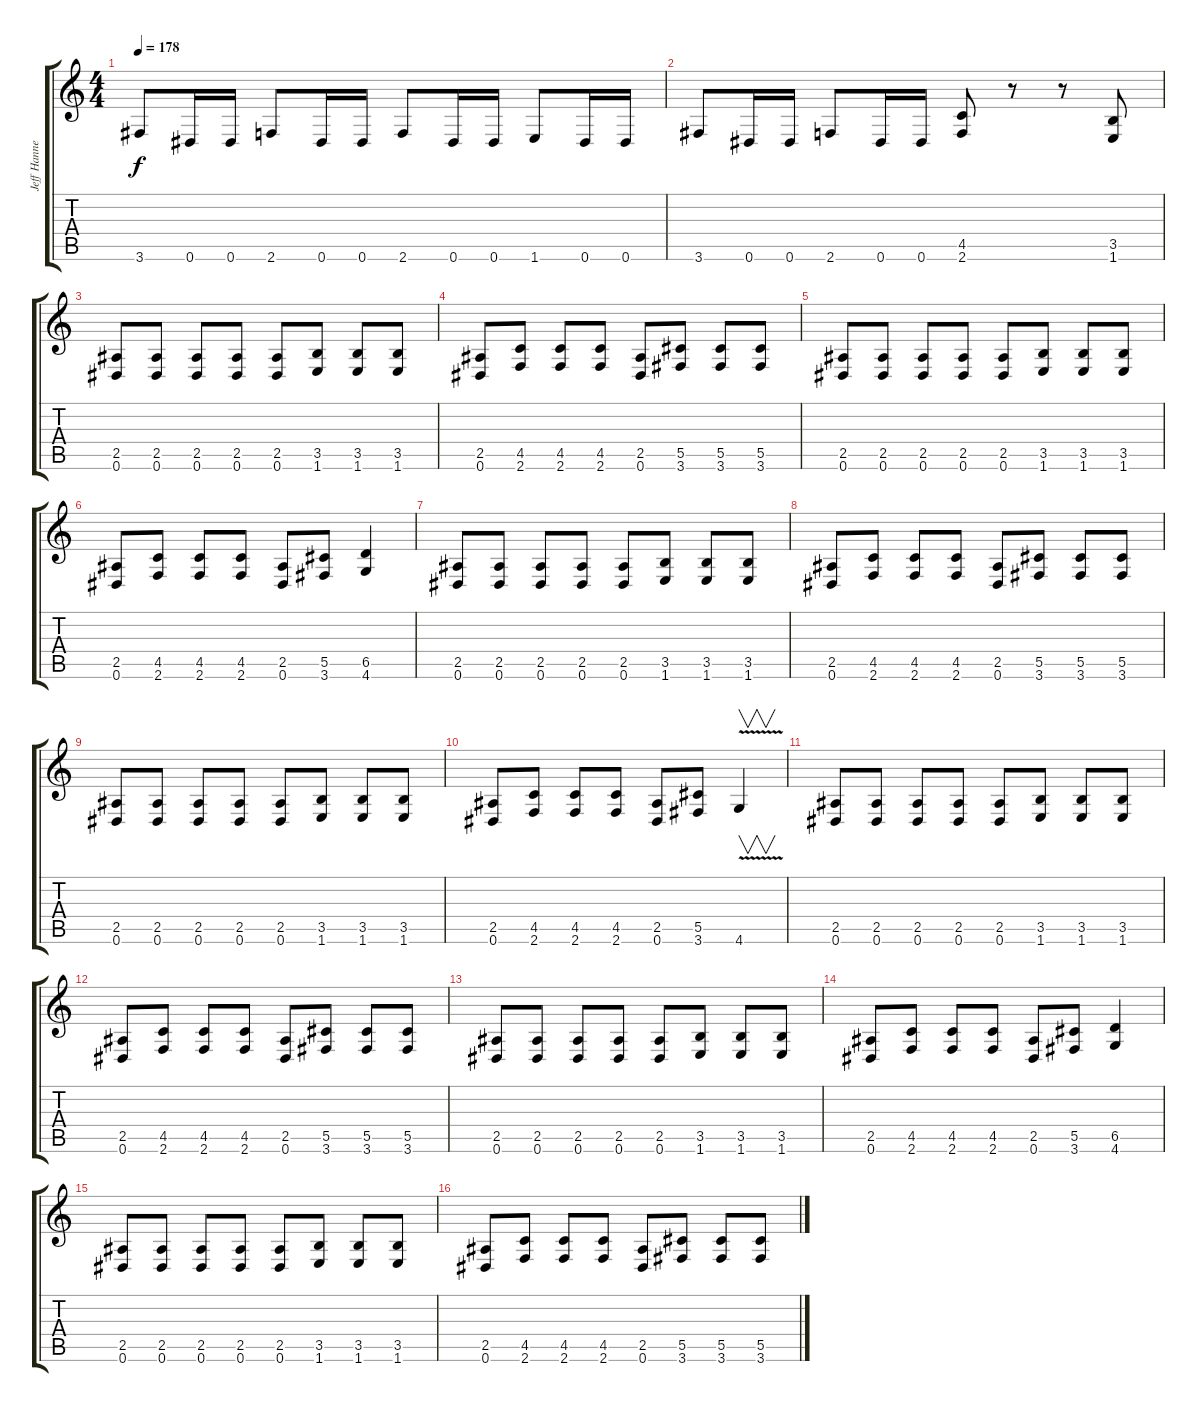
\track ("Jeff Hanneman" "Jeff Hanne") {instrument distortionguitar}
\staff {score tabs}
\tuning (Eb4 Bb3 Gb3 Db3 Ab2 Eb2) {hide}
\ts (4 4)
\tempo 178
\clef g2
\ks c
3.6.8{dy f} 0.6.16 0.6.16 2.6.8 0.6.16 0.6.16 2.6.8 0.6.16 0.6.16 1.6.8 0.6.16 0.6.16 |
3.6.8 0.6.16 0.6.16 2.6.8 0.6.16 0.6.16 (4.5 2.6).8 r.8 r.8 (3.5 1.6).8 |
(2.5 0.6).8 (2.5 0.6).8 (2.5 0.6).8 (2.5 0.6).8 (2.5 0.6).8 (3.5 1.6).8 (3.5 1.6).8 (3.5 1.6).8 |
(2.5 0.6).8 (4.5 2.6).8 (4.5 2.6).8 (4.5 2.6).8 (2.5 0.6).8 (5.5 3.6).8 (5.5 3.6).8 (5.5 3.6).8 |
(2.5 0.6).8 (2.5 0.6).8 (2.5 0.6).8 (2.5 0.6).8 (2.5 0.6).8 (3.5 1.6).8 (3.5 1.6).8 (3.5 1.6).8 |
(2.5 0.6).8 (4.5 2.6).8 (4.5 2.6).8 (4.5 2.6).8 (2.5 0.6).8 (5.5 3.6).8 (6.5 4.6).4 |
(2.5 0.6).8 (2.5 0.6).8 (2.5 0.6).8 (2.5 0.6).8 (2.5 0.6).8 (3.5 1.6).8 (3.5 1.6).8 (3.5 1.6).8 |
(2.5 0.6).8 (4.5 2.6).8 (4.5 2.6).8 (4.5 2.6).8 (2.5 0.6).8 (5.5 3.6).8 (5.5 3.6).8 (5.5 3.6).8 |
(2.5 0.6).8 (2.5 0.6).8 (2.5 0.6).8 (2.5 0.6).8 (2.5 0.6).8 (3.5 1.6).8 (3.5 1.6).8 (3.5 1.6).8 |
(2.5 0.6).8 (4.5 2.6).8 (4.5 2.6).8 (4.5 2.6).8 (2.5 0.6).8 (5.5 3.6).8 4.6{v}.4{v} |
(2.5 0.6).8 (2.5 0.6).8 (2.5 0.6).8 (2.5 0.6).8 (2.5 0.6).8 (3.5 1.6).8 (3.5 1.6).8 (3.5 1.6).8 |
(2.5 0.6).8 (4.5 2.6).8 (4.5 2.6).8 (4.5 2.6).8 (2.5 0.6).8 (5.5 3.6).8 (5.5 3.6).8 (5.5 3.6).8 |
(2.5 0.6).8 (2.5 0.6).8 (2.5 0.6).8 (2.5 0.6).8 (2.5 0.6).8 (3.5 1.6).8 (3.5 1.6).8 (3.5 1.6).8 |
(2.5 0.6).8 (4.5 2.6).8 (4.5 2.6).8 (4.5 2.6).8 (2.5 0.6).8 (5.5 3.6).8 (6.5 4.6).4 |
(2.5 0.6).8 (2.5 0.6).8 (2.5 0.6).8 (2.5 0.6).8 (2.5 0.6).8 (3.5 1.6).8 (3.5 1.6).8 (3.5 1.6).8 |
(2.5 0.6).8 (4.5 2.6).8 (4.5 2.6).8 (4.5 2.6).8 (2.5 0.6).8 (5.5 3.6).8 (5.5 3.6).8 (5.5 3.6).8
